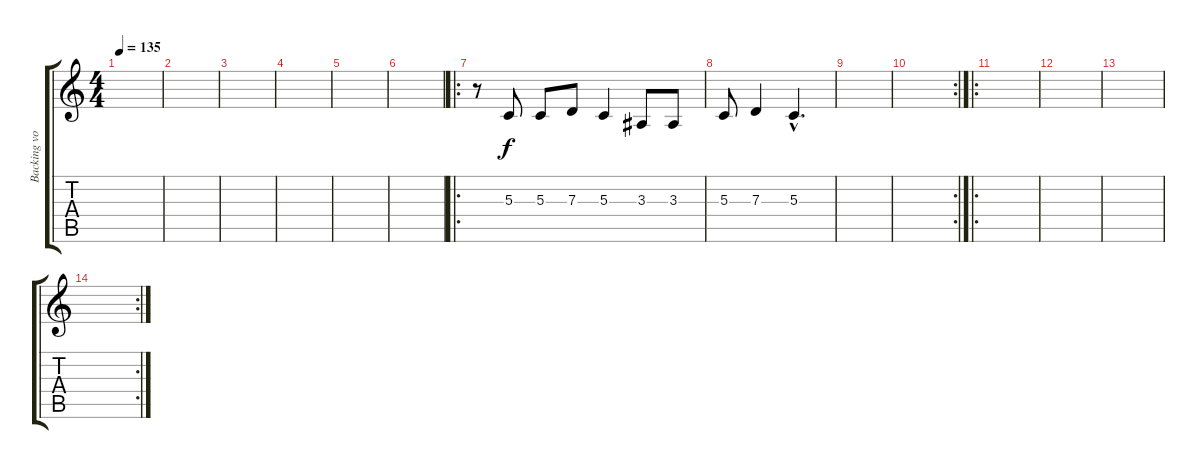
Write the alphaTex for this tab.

\track ("Backing vocals" "Backing vo") {instrument oboe}
\staff {score tabs}
\tuning (E4 B3 G3 D3 A2 E2) {hide}
\ts (4 4)
\tempo 135
\clef g2
\ks c
|
|
|
|
|
|
\ro
r.8 5.3.8 5.3.8 7.3.8 5.3.4 3.3.8 3.3.8 |
5.3.8 7.3.4 5.3{hac}.4{d} |
|
\rc 2
|
\ro
|
|
|
\rc 2
